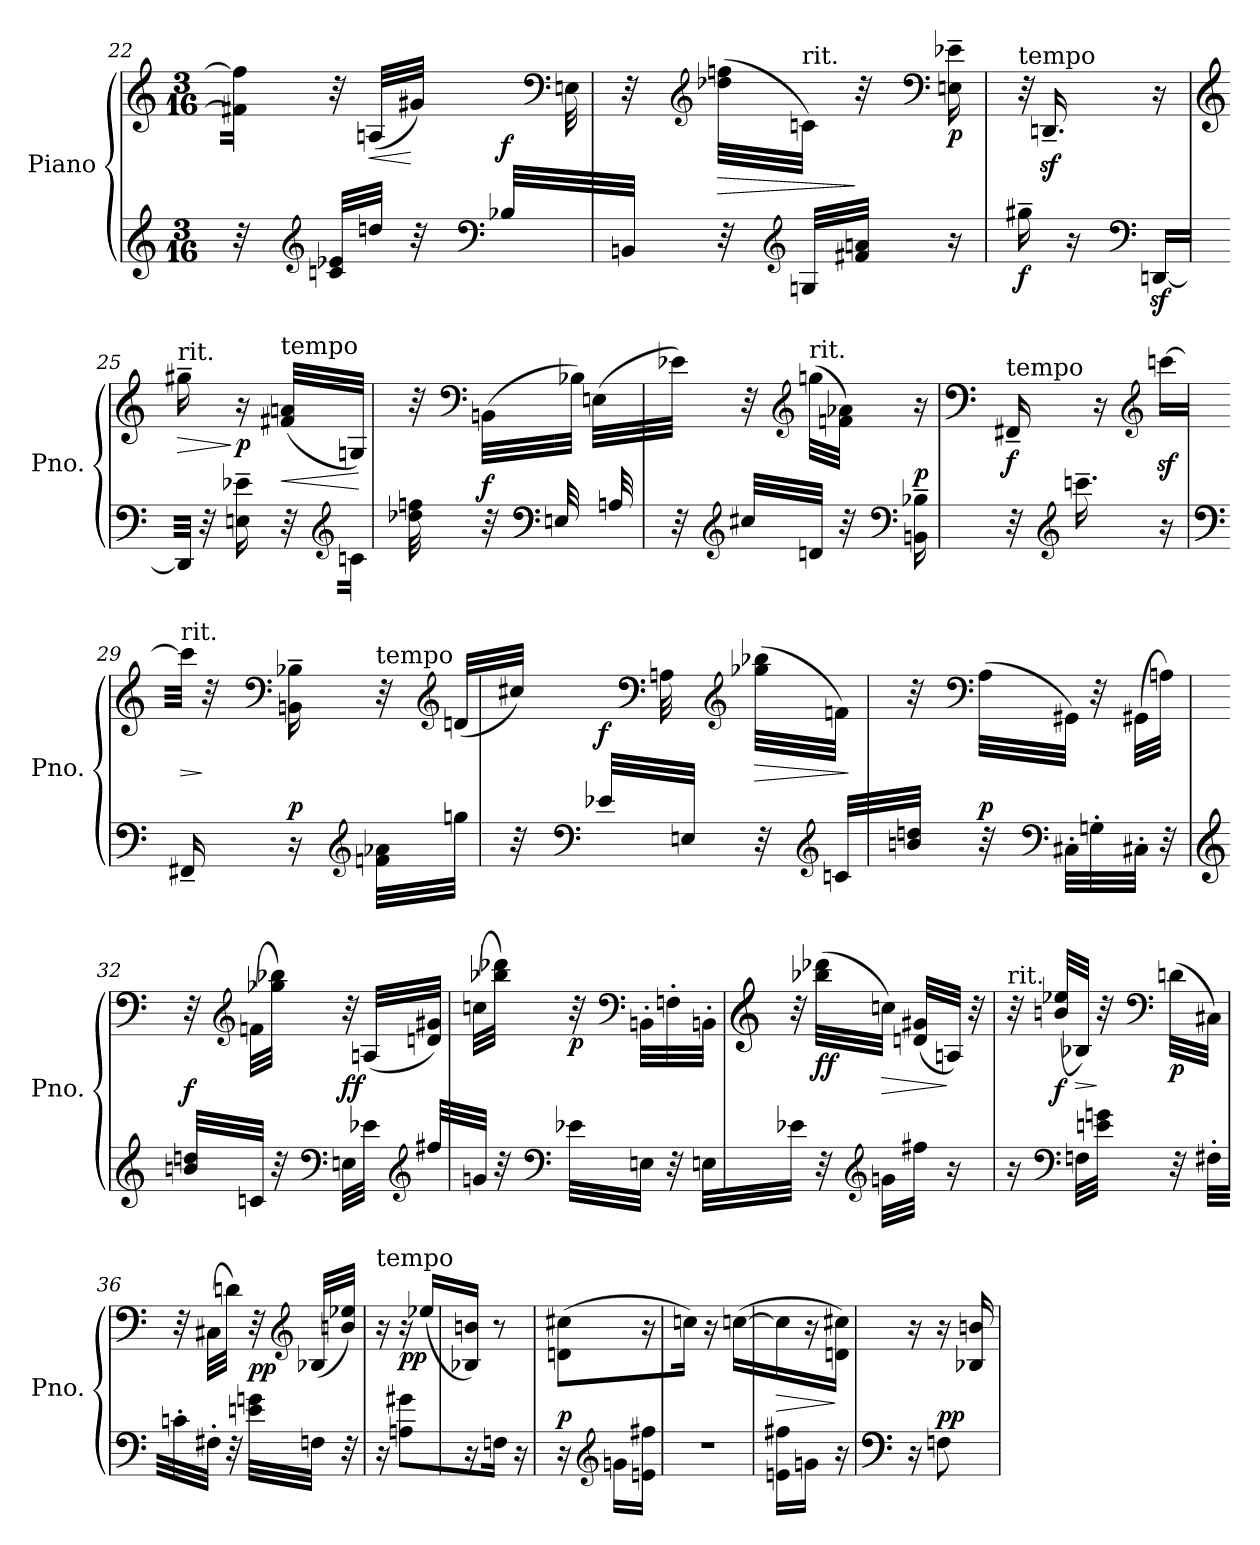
**kern	**kern	**dynam
*part1	*part1	*part1
*staff2	*staff1	*staff1/2
*I"Piano	*	*
*I'Pno.	*	*
!!LO:LB:g=z
*clefG2	*clefG2	*
*k[]	*k[]	*
*M3/16	*M3/16	*
=22	=22	=22
*	*^	*
32r	32f#X\] 32ffn\]JJJ	32ryy	.
*	*v	*v	*
*clefG2	*	*
*	*^	*
!	!LO:TX:a:t=tempo	!	!
*	*v	*v	*
32cn/ 32e-X/LLL	32r	.
!	!	!LO:HP:b
32ddn/JJJ	(32An/LLL	<
32r	32g#X/JJJ)	[
*clefF4	*	*
!	!	!LO:DY:a=2
32B-X/LLL	32ryy	f
*	*clefF4	*
*	*^	*
32ryy	32rcyy	32En\	.
*	*v	*v	*
=23	=23	=23
32BBn/JJJ	32r	.
*	*clefG2	*
!	!	!LO:HP:b
32r	(32dd-X\ 32ffn\LLL	>
*clefG2	*	*
!	!LO:TX:a:t=rit.	!
32Gn/LLL	32cn\JJJ)	.
32f#X/ 32an/JJJ	32r	]
*	*clefF4	*
!	!	!LO:DY:b
16r	16En\~ 16e-X\~	p
=24	=24	=24
!	!LO:TX:a:t=tempo	!
!	!	!LO:DY:b=2
16gg#X~\	32r	f
.	16.DDnz<~/	.
16r	.	.
*clefF4	*	*
[16DDnz</LL	16r	.
!!LO:LB:g=z
=25	=25	=25
*	*clefG2	*
!	!LO:TX:a:t=rit.	!
!	!	!LO:HP:b
32DDn/JJk]	16gg#X~\	>
32r	.	.
!	!	!LO:DY:n=1:b
16En\~ 16e-X\~	16r	] p
!	!LO:TX:a:t=tempo	!
!	!	!LO:HP:b
32r	(32f#X/ 32an/LLL	<
*clefG2	*	*
32cn\LLL	32Gn/JJJ)	.
.	.	[
=26	=26	=26
*^	*	*
16ryy	32dd-X\ 32ffn\JJJ	32r	.
*	*	*clefF4	*
!	!	!	!LO:DY:a=2
.	32r	(32BBn\LLL	f
*clefF4	*	*	*
32En/	8rGGyy	32ryy	.
16ryy	.	32B-X\JJJ)	.
.	.	(32En\LLL	.
32An/	.	32ryy	.
*v	*v	*	*
=27	=27	=27
32r	32e-X\JJJ)	.
*clefG2	*	*
32cc#X/LLL	32r	.
*	*clefG2	*
!	!LO:TX:a:t=rit.	!
32dn/JJJ	(32ggn\LLL	.
32r	32fn\ 32a-X\JJJ)	.
*clefF4	*	*
!	!	!LO:DY:a=2
16BBn\~ 16B-X\~	16r	p
!!LO:LB:g=z
=28	=28	=28
*	*clefF4	*
!	!LO:TX:a:t=tempo	!
!	!	!LO:DY:b
32r	16FF#X~/	f
*clefG2	*	*
16.cccn~\	.	.
.	16r	.
*	*clefG2	*
16r	[16cccnz<\LL	.
=29	=29	=29
*clefF4	*	*
!	!LO:TX:a:t=rit.	!
!	!	!LO:HP:b
16FF#X~/	32ccc\JJk]	>
.	32r	]
*	*clefF4	*
!	!	!LO:DY:a=2
16r	16BBn\~ 16B-X\~	p
*clefG2	*	*
!	!LO:TX:a:t=tempo	!
32fn\ 32a-X\LLL	32r	.
*	*clefG2	*
32ggn\JJJ	(32dn/LLL	.
=30	=30	=30
*	*^	*
32r	32cc#X/JJJ)	16ryy	.
*clefF4	*	*	*
!	!	!	!LO:DY:b
32e-X/LLL	32ryy	.	f
*	*clefF4	*	*
32ryy	32ryy	32An\	.
32En/JJJ	32ryy	16.ryy	.
*	*clefG2	*	*
!	!	!	!LO:HP:b
32r	(32gg-X\ 32bb-X\LLL	.	>
*clefG2	*	*	*
32cn/LLL	32fn\JJJ)	.	.
*	*v	*v	*
.	.	]
!!LO:LB:g=z
=31	=31	=31
32bn/ 32ddn/JJJ	32r	.
*	*clefF4	*
!	!	!LO:DY:a=2
32r	(32A\LLL	p
*clefF4	*	*
32C#X'\LLL	32GG#X\JJJ)	.
32Gn'\	32r	.
32C#X'\JJJ	(32GG#X\LLL	.
32r	32An\JJJ)	.
=32	=32	=32
*clefG2	*	*
!	!	!LO:DY:a=2
32bn/ 32ddn/LLL	32r	f
*	*clefG2	*
32cn/JJJ	(32fn\LLL	.
32r	32gg-X\ 32bb-X\JJJ)	.
*clefF4	*	*
!	!	!LO:DY:a=2
32En\LLL	32r	ff
32e-X\JJJ	(32An/LLL	.
*clefG2	*	*
32ff#X/LLL	32dn/ 32g#X/JJJ)	.
=33	=33	=33
32gn/JJJ	(32ccn\LLL	.
32r	32bb-X\ 32ddd-X\JJJ)	.
*clefF4	*	*
!	!	!LO:DY:b
32e-X\LLL	32r	p
*	*clefF4	*
32En\JJJ	32BBn'\LLL	.
32r	32Fn'\	.
32En\LLL	32BBn'\JJJ	.
!!LO:PB:g=z
=34	=34	=34
*	*clefG2	*
32e-X\JJJ	32r	.
!	!	!LO:DY:b
32r	(32bb-X\ 32ddd-X\LLL	ff
*clefG2	*	*
!	!	!LO:HP:b
32gn\LLL	32ccn\JJJ)	>
32ff#X\JJJ	(32dn/ 32g#X/LLL	.
16r	32An/JJJ)	]
.	32r	.
=35	=35	=35
!	!LO:TX:a:t=rit.	!
16r	32r	.
!	!	!LO:DY:b
.	(32bn/ 32ee-X/LLL	f
*clefF4	*	*
!	!	!LO:HP:b
32Fn\LLL	32B-X/JJJ)	>
32en\ 32gn\JJJ	32r	]
*	*clefF4	*
!	!	!LO:DY:b
32r	(32dn\LLL	p
32F#X'\LLL	32C#X\JJJ)	.
=36	=36	=36
32cn'\	32r	.
32F#X'\JJJ	(32C#X\LLL	.
32r	32dn\JJJ)	.
!	!	!LO:DY:b
32en\ 32gn\LLL	32r	pp
*	*clefG2	*
32Fn\JJJ	(32B-X/LLL	.
32r	32bn/ 32ee-X/JJJ)	.
!!LO:LB:g=z
=37	=37	=37
!	!LO:TX:a:t=tempo	!
16r	16r	.
!	!	!LO:DY:b
8An\ 8g#X\L	16r	pp
.	(16ee-X/LL	.
=38	=38	=38
16r	16B-X/ 16bn/JJ)	.
16Fn\Jk	8r	.
16r	.	.
=39	=39	=39
!	!	!LO:DY:a=2
16r	(8dn\ 8cc#X\L	p
*clefG2	*	*
16gn\LL	.	.
16en\ 16ff#X\JJ	16r	.
=40	=40	=40
8.r	16ccn\Jk)	.
.	16r	.
.	([16ccn\LL	.
=41	=41	=41
!	!	!LO:HP:b
16en\ 16ff#X\LL	16cc\]	>
16gn\JJ	16r	.
16r	16dn\ 16cc#X\JJ)	]
!!LO:LB:g=z
=42	=42	=42
*clefF4	*	*
16r	16r	.
!	!	!LO:DY:a=2
8Fn\L	16r	pp
.	16B-X/ 16bn/LL	.
=	=	=
*-	*-	*-
